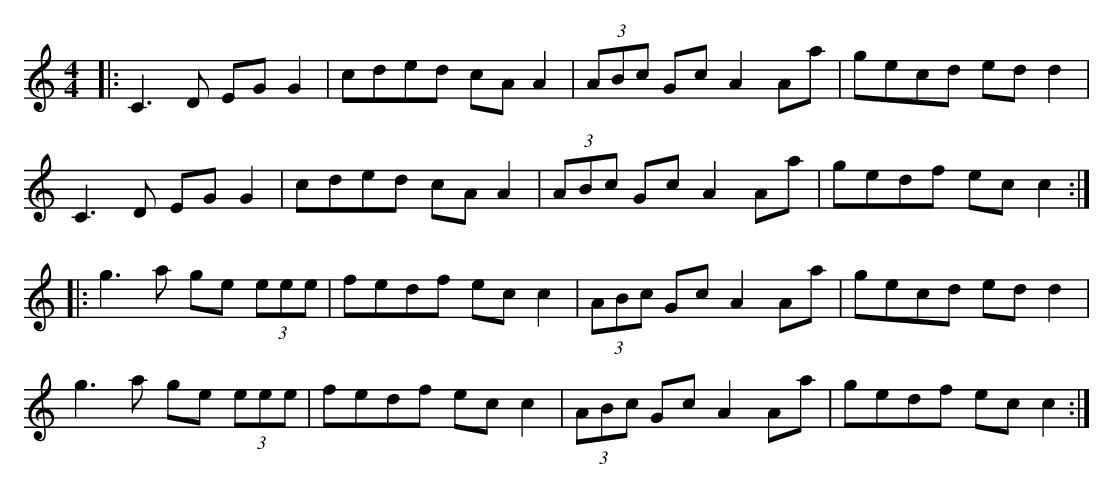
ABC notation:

X:1
M:4/4
K:C
|:C3D EG G2|cded cA A2|(3 ABc Gc A2Aa|gecd edd2|
C3D EG G2|cded cA A2|(3 ABc Gc A2Aa|gedf ecc2:|
|:g3a ge (3 eee|fedf ecc2|(3 ABc Gc A2Aa|gecd edd2|
g3a ge (3 eee|fedf ecc2|(3 ABc Gc A2Aa|gedf ecc2:|
